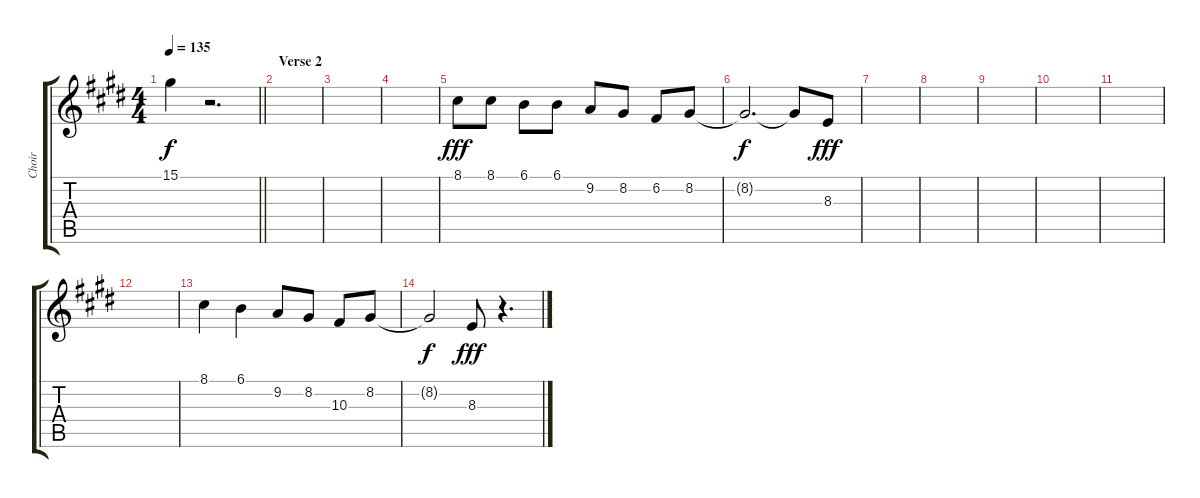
\track ("Choir" "Choir") {mute instrument choiraahs}
\staff {score tabs}
\tuning (F4 C4 Ab3 Eb3 Bb2 F2) {hide}
\ts (4 4)
\tempo 135
\clef g2
\barLineRight lightlight
\ks e
15.1{t}.4{dy f} r.2{d} |
\section ("" "Verse 2")
|
|
|
8.1.8{dy fff} 8.1.8 6.1.8 6.1.8 9.2.8 8.2.8 6.2.8 8.2.8 |
8.2{t}.2{d dy f} 8.2{t}.8 8.3.8{dy fff} |
|
|
|
|
|
|
8.1.4 6.1.4 9.2.8 8.2.8 10.3.8 8.2.8 |
8.2{t}.2{dy f} 8.3.8{dy fff} r.4{d}
